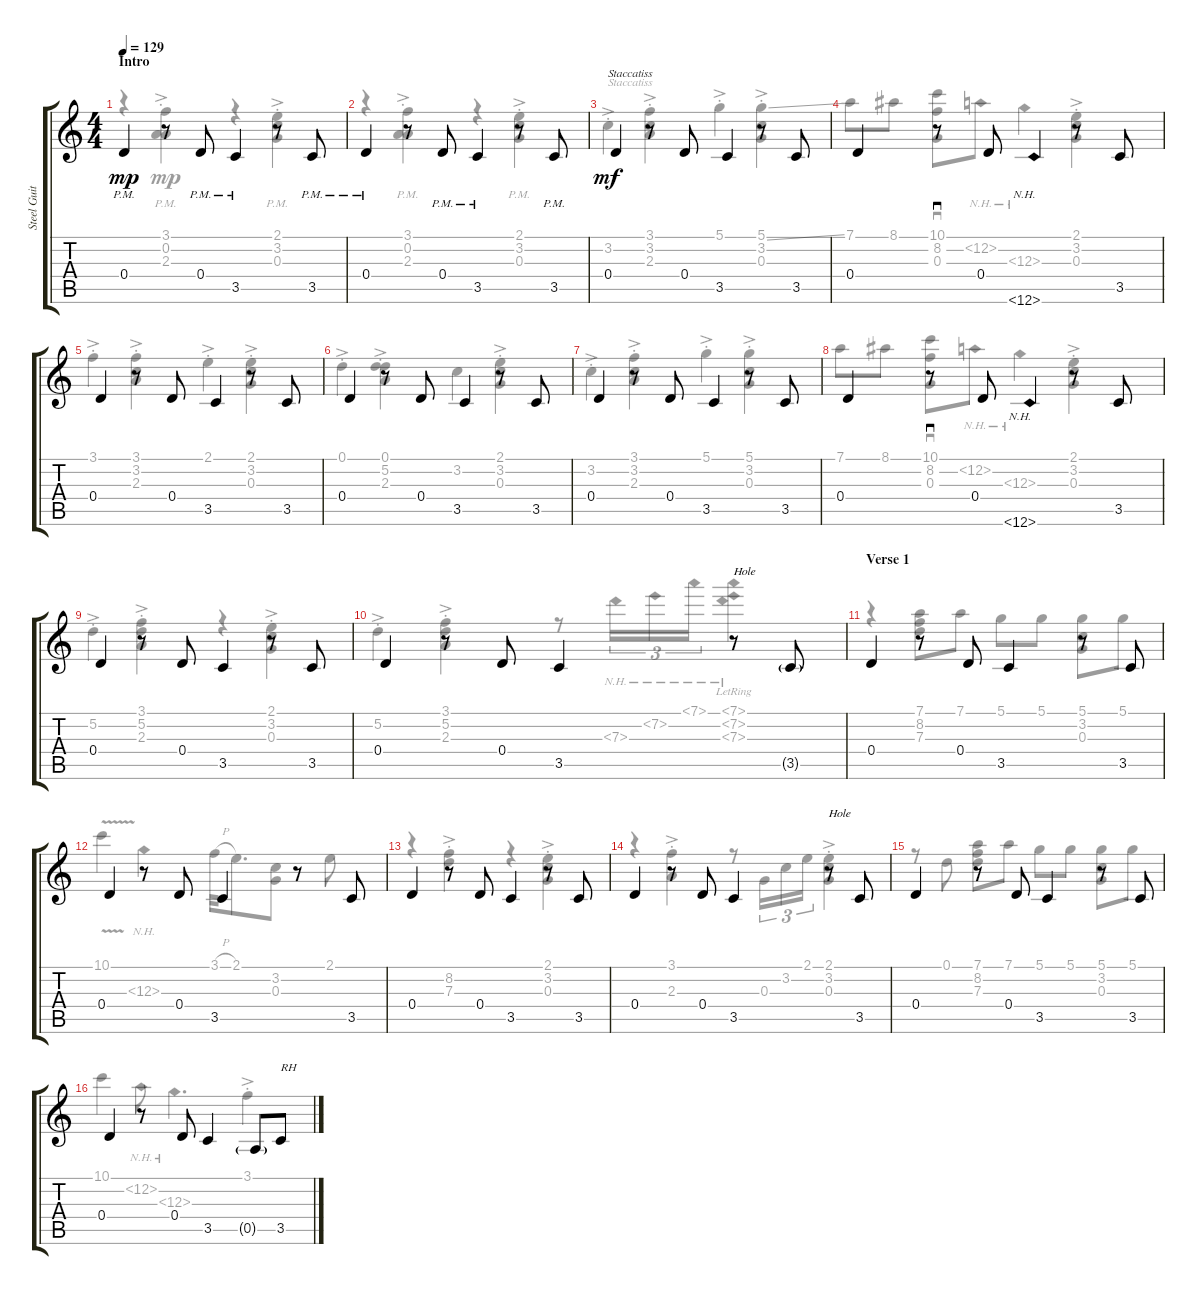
\track ("Steel Guitar" "Steel Guit") {instrument acousticguitarsteel}
\staff {score tabs}
\tuning (D4 A3 G3 D3 A2 C2) {hide}
\voice
\ts (4 4)
\section ("" "Intro")
\tempo 129
\clef g2
\ks c
0.4{pm}.4{dy mp instrument acousticguitarsteel} r.8 0.4{pm}.8 3.5{pm}.4 r.8 3.5{pm}.8 |
0.4{pm}.4 r.8 0.4{pm}.8 3.5{pm}.4 r.8 3.5{pm}.8 |
0.4.4{txt "Staccatiss" dy mf} r.8 0.4.8 3.5.4 r.8 3.5.8 |
0.4.4 r.8{sd} 0.4.8 12.6{nh}.4 r.8 3.5.8 |
0.4.4 r.8 0.4.8 3.5.4 r.8 3.5.8 |
0.4.4 r.8 0.4.8 3.5.4 r.8 3.5.8 |
0.4.4 r.8 0.4.8 3.5.4 r.8 3.5.8 |
0.4.4 r.8{sd} 0.4.8 12.6{nh}.4 r.8 3.5.8 |
0.4.4 r.8 0.4.8 3.5.4 r.8 3.5.8 |
0.4.4 r.8 0.4.8 3.5.4 r.8{txt "Hole"} 3.5{g}.8 |
\section ("" "Verse 1")
0.4.4 r.8 0.4.8 3.5.4 r.8 3.5.8 |
0.4.4 r.8 0.4.8 3.5.4 r.8 3.5.8 |
0.4.4 r.8 0.4.8 3.5.4 r.8 3.5.8 |
0.4.4 r.8 0.4.8 3.5.4 r.8{txt "Hole"} 3.5.8 |
0.4.4 r.8 0.4.8 3.5.4 r.8 3.5.8 |
0.4.4 r.8 0.4.8 3.5.4 0.5{g}.8 3.5.8{txt "RH"}
\voice
\clef g2
\ottava regular
\simile none
\ks c
r.4{dy mp} (3.1{ac pm st} 0.2{ac pm st} 2.3{ac pm st}).4 r.4 (2.1{ac pm st} 3.2{ac pm st} 0.3{ac pm st}).4 |
r.4 (3.1{ac pm st} 0.2{ac pm st} 2.3{ac pm st}).4 r.4 (2.1{ac pm st} 3.2{ac pm st} 0.3{ac pm st}).4 |
3.2{ac st}.4{txt "Staccatiss" dy mf} (3.1{ac st} 3.2{ac st} 2.3{ac st}).4 5.1{ac st}.4 (5.1{ss ac st} 3.2{ac st} 0.3{ac st}).4 |
7.1.8 8.1.8 (10.1 8.2 0.3).8{sd} 12.2{nh}.8 12.3{nh}.4 (2.1{ac st} 3.2{ac st} 0.3{ac st}).4 |
3.1{ac st}.4 (3.1{ac st} 3.2{ac st} 2.3{ac st}).4 2.1{ac st}.4 (2.1{ac st} 3.2{ac st} 0.3{ac st}).4 |
0.1{ac st}.4 (0.1{ac st} 5.2{ac st} 2.3{ac st}).4 3.2.4 (2.1{ac st} 3.2{ac st} 0.3{ac st}).4 |
3.2{ac st}.4 (3.1{ac st} 3.2{ac st} 2.3{ac st}).4 5.1{ac st}.4 (5.1{ac st} 3.2{ac st} 0.3{ac st}).4 |
7.1.8 8.1.8 (10.1 8.2 0.3).8{sd} 12.2{nh}.8 12.3{nh}.4 (2.1{ac st} 3.2{ac st} 0.3{ac st}).4 |
5.2{ac st}.4 (3.1{ac st} 5.2{ac st} 2.3{ac st}).4 r.4 (2.1{ac st} 3.2{ac st} 0.3{ac st}).4 |
5.2{ac st}.4 (3.1{ac st} 5.2{ac st} 2.3{ac st}).4 r.8 7.3{nh}.16{tu (3 2)} 7.2{nh}.16{tu (3 2)} 7.1{nh}.16{tu (3 2)} (7.1{nh lr} 7.2{nh} 7.3{nh}).4{txt "Hole"} |
r.4 (7.1 8.2 7.3).8 7.1.8 5.1.8 5.1.8 (5.1 3.2 0.3).8 5.1.8 |
10.1{v}.4 12.3{nh}.4 3.1{h}.32 2.1.8{d} (3.2 0.3).8 2.1.8 |
r.4 (8.2{ac st} 7.3{ac st}).4 r.4 (2.1{ac st} 3.2{ac st} 0.3{ac st}).4 |
r.4 (3.1{ac st} 2.3{ac st}).4 r.8 0.3.16{tu (3 2)} 3.2.16{tu (3 2)} 2.1.16{tu (3 2)} (2.1{ac st} 3.2{ac st} 0.3{ac st}).4{txt "Hole"} |
r.8 0.1.8 (7.1 8.2 7.3).8 7.1.8 5.1.8 5.1.8 (5.1 3.2 0.3).8 5.1.8 |
10.1.4 12.2{nh}.8 12.3{nh}.4{d} 3.1{ac st}.4
